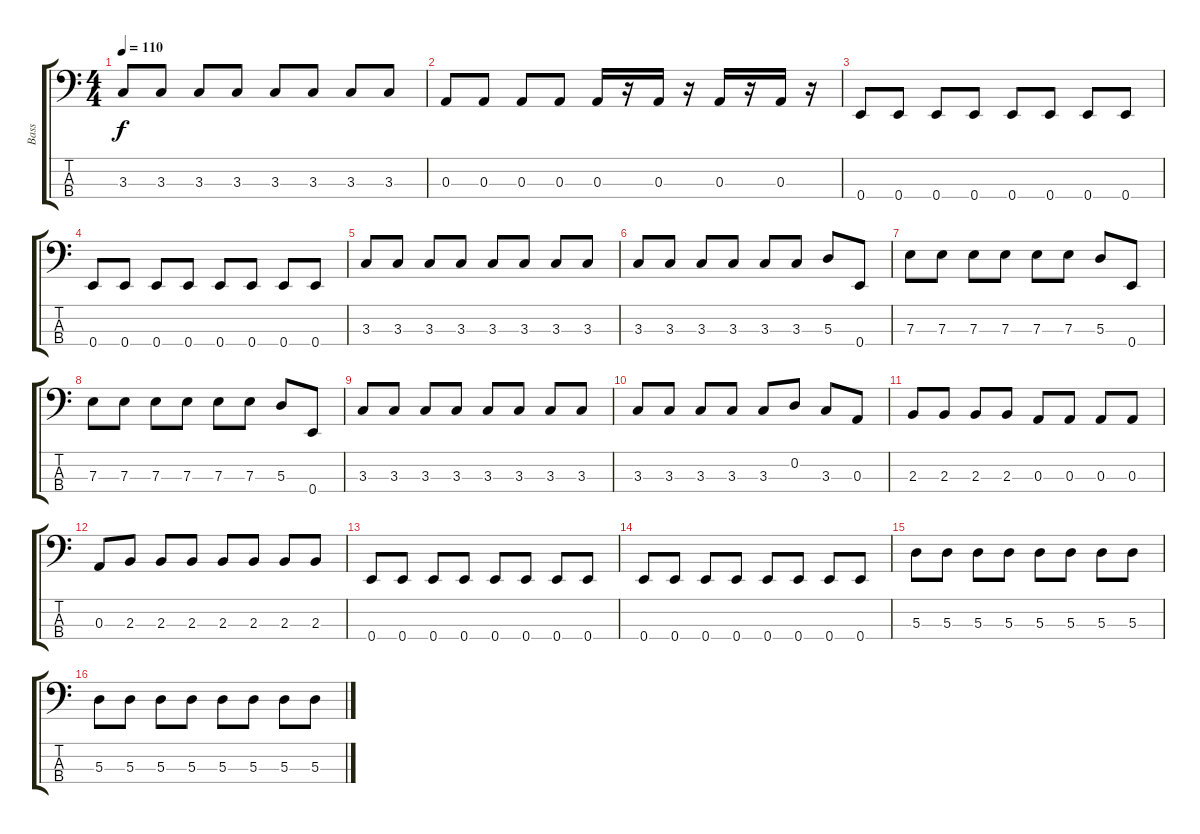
\track ("Bass" "Bass") {instrument electricbassfinger}
\staff {score tabs}
\tuning (G2 D2 A1 E1) {hide}
\ts (4 4)
\tempo 110
\clef f4
\ks c
3.3.8{dy f} 3.3.8 3.3.8 3.3.8 3.3.8 3.3.8 3.3.8 3.3.8 |
0.3.8 0.3.8 0.3.8 0.3.8 0.3.16 r.16 0.3.16 r.16 0.3.16 r.16 0.3.16 r.16 |
0.4.8 0.4.8 0.4.8 0.4.8 0.4.8 0.4.8 0.4.8 0.4.8 |
0.4.8 0.4.8 0.4.8 0.4.8 0.4.8 0.4.8 0.4.8 0.4.8 |
3.3.8 3.3.8 3.3.8 3.3.8 3.3.8 3.3.8 3.3.8 3.3.8 |
3.3.8 3.3.8 3.3.8 3.3.8 3.3.8 3.3.8 5.3.8 0.4.8 |
7.3.8 7.3.8 7.3.8 7.3.8 7.3.8 7.3.8 5.3.8 0.4.8 |
7.3.8 7.3.8 7.3.8 7.3.8 7.3.8 7.3.8 5.3.8 0.4.8 |
3.3.8 3.3.8 3.3.8 3.3.8 3.3.8 3.3.8 3.3.8 3.3.8 |
3.3.8 3.3.8 3.3.8 3.3.8 3.3.8 0.2.8 3.3.8 0.3.8 |
2.3.8 2.3.8 2.3.8 2.3.8 0.3.8 0.3.8 0.3.8 0.3.8 |
0.3.8 2.3.8 2.3.8 2.3.8 2.3.8 2.3.8 2.3.8 2.3.8 |
0.4.8 0.4.8 0.4.8 0.4.8 0.4.8 0.4.8 0.4.8 0.4.8 |
0.4.8 0.4.8 0.4.8 0.4.8 0.4.8 0.4.8 0.4.8 0.4.8 |
5.3.8 5.3.8 5.3.8 5.3.8 5.3.8 5.3.8 5.3.8 5.3.8 |
5.3.8 5.3.8 5.3.8 5.3.8 5.3.8 5.3.8 5.3.8 5.3.8
